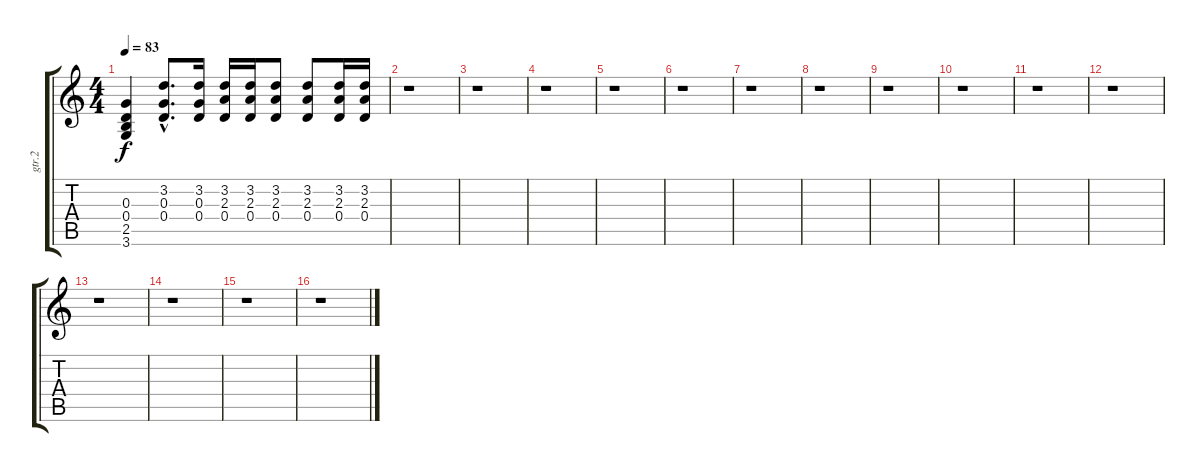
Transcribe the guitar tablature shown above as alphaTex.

\track ("gtr.2" "gtr.2") {instrument electricguitarclean}
\staff {score tabs}
\tuning (E4 B3 G3 D3 A2 E2) {hide}
\ts (4 4)
\tempo 83
\clef g2
\ks c
(0.3 0.4 2.5 3.6).4{dy f} (3.2{hac} 0.3{hac} 0.4{hac}).8{d} (3.2 0.3 0.4).16 (3.2 2.3 0.4).16 (3.2 2.3 0.4).16 (3.2 2.3 0.4).8 (3.2 2.3 0.4).8 (3.2 2.3 0.4).16 (3.2 2.3 0.4).16 |
r.1 |
r.1 |
r.1 |
r.1 |
r.1 |
r.1 |
r.1 |
r.1 |
r.1 |
r.1 |
r.1 |
r.1 |
r.1 |
r.1 |
r.1
